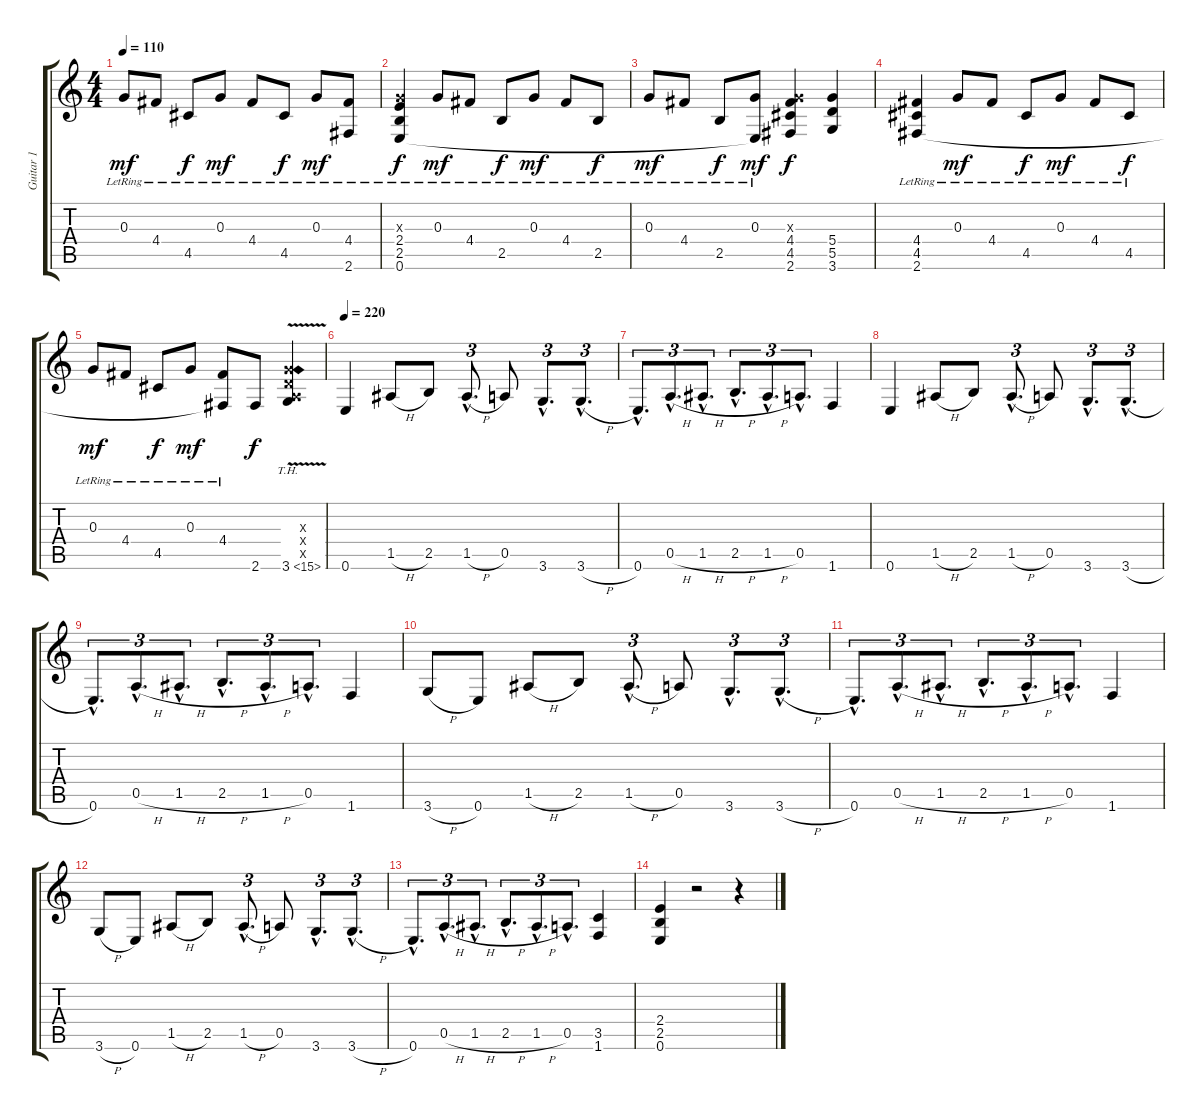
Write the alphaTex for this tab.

\track ("Guitar 1" "Guitar 1") {instrument overdrivenguitar}
\staff {score tabs}
\tuning (E4 B3 G3 D3 A2 E2) {hide}
\ts (4 4)
\tempo 110
\clef g2
\ks c
0.3{lr}.8{dy mf} 4.4{lr}.8 4.5{lr}.8{dy f} 0.3{lr}.8{dy mf} 4.4{lr}.8 4.5{lr}.8{dy f} 0.3{lr}.8{dy mf} (4.4{lr} 2.6{t}).8 |
(0.3{x} 2.4{lr} 2.5{lr} 0.6).4{dy f} 0.3{lr}.8{dy mf} 4.4{lr}.8 2.5{lr}.8{dy f} 0.3{lr}.8{dy mf} 4.4{lr}.8 2.5{lr}.8{dy f} |
0.3{lr}.8{dy mf} 4.4{lr}.8 2.5{lr}.8{dy f} (0.3{lr} 0.6{t}).8{dy mf} (0.3{x} 4.4 4.5 2.6).4{dy f} (5.4 5.5 3.6).4 |
(4.4{lr} 4.5{lr} 2.6).4 0.3{lr}.8{dy mf} 4.4{lr}.8 4.5{lr}.8{dy f} 0.3{lr}.8{dy mf} 4.4{lr}.8 4.5{lr}.8{dy f} |
0.3{lr}.8{dy mf} 4.4{lr}.8 4.5{lr}.8{dy f} 0.3{lr}.8{dy mf} (4.4{lr} 2.6{t}).8 2.6.8{dy f} (0.3{x} 0.4{x} 0.5{x} 3.6{th 12 v}).4 |
\tempo 220
0.6.4 1.5{h}.8 2.5.8 1.5{h hac}.8{d tu (3 2)} 0.5.8 3.6{hac}.8{d tu (3 2)} 3.6{h hac}.8{d tu (3 2)} |
0.6{hac}.8{d tu (3 2)} 0.5{h hac}.8{d tu (3 2)} 1.5{h hac}.8{d tu (3 2)} 2.5{h hac}.8{d tu (3 2)} 1.5{h hac}.8{d tu (3 2)} 0.5{hac}.8{d tu (3 2)} 1.6.4 |
0.6.4 1.5{h}.8 2.5.8 1.5{h hac}.8{d tu (3 2)} 0.5.8 3.6{hac}.8{d tu (3 2)} 3.6{h hac}.8{d tu (3 2)} |
0.6{hac}.8{d tu (3 2)} 0.5{h hac}.8{d tu (3 2)} 1.5{h hac}.8{d tu (3 2)} 2.5{h hac}.8{d tu (3 2)} 1.5{h hac}.8{d tu (3 2)} 0.5{hac}.8{d tu (3 2)} 1.6.4 |
3.6{h}.8 0.6.8 1.5{h}.8 2.5.8 1.5{h hac}.8{d tu (3 2)} 0.5.8 3.6{hac}.8{d tu (3 2)} 3.6{h hac}.8{d tu (3 2)} |
0.6{hac}.8{d tu (3 2)} 0.5{h hac}.8{d tu (3 2)} 1.5{h hac}.8{d tu (3 2)} 2.5{h hac}.8{d tu (3 2)} 1.5{h hac}.8{d tu (3 2)} 0.5{hac}.8{d tu (3 2)} 1.6.4 |
3.6{h}.8 0.6.8 1.5{h}.8 2.5.8 1.5{h hac}.8{d tu (3 2)} 0.5.8 3.6{hac}.8{d tu (3 2)} 3.6{h hac}.8{d tu (3 2)} |
0.6{hac}.8{d tu (3 2)} 0.5{h hac}.8{d tu (3 2)} 1.5{h hac}.8{d tu (3 2)} 2.5{h hac}.8{d tu (3 2)} 1.5{h hac}.8{d tu (3 2)} 0.5{hac}.8{d tu (3 2)} (3.5 1.6).4 |
(2.4 2.5 0.6).4 r.2 r.4
